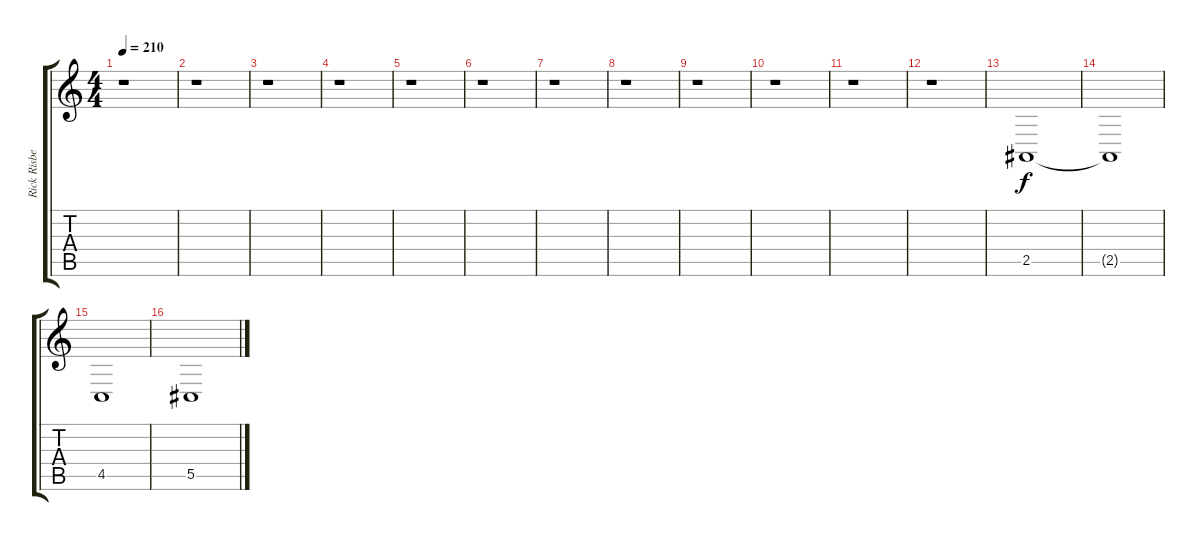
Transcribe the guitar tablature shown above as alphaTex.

\track ("Rick Risberg" "Rick Risbe") {instrument viola}
\staff {score tabs}
\tuning (Eb4 Bb3 Gb3 Db3 Ab2 Eb2) {hide}
\ts (4 4)
\tempo 210
\clef g2
\ks c
r.1{dy f} |
r.1 |
r.1 |
r.1 |
r.1 |
r.1 |
r.1 |
r.1 |
r.1 |
r.1 |
r.1 |
r.1 |
2.5.1 |
2.5{t}.1 |
4.5.1 |
5.5.1
